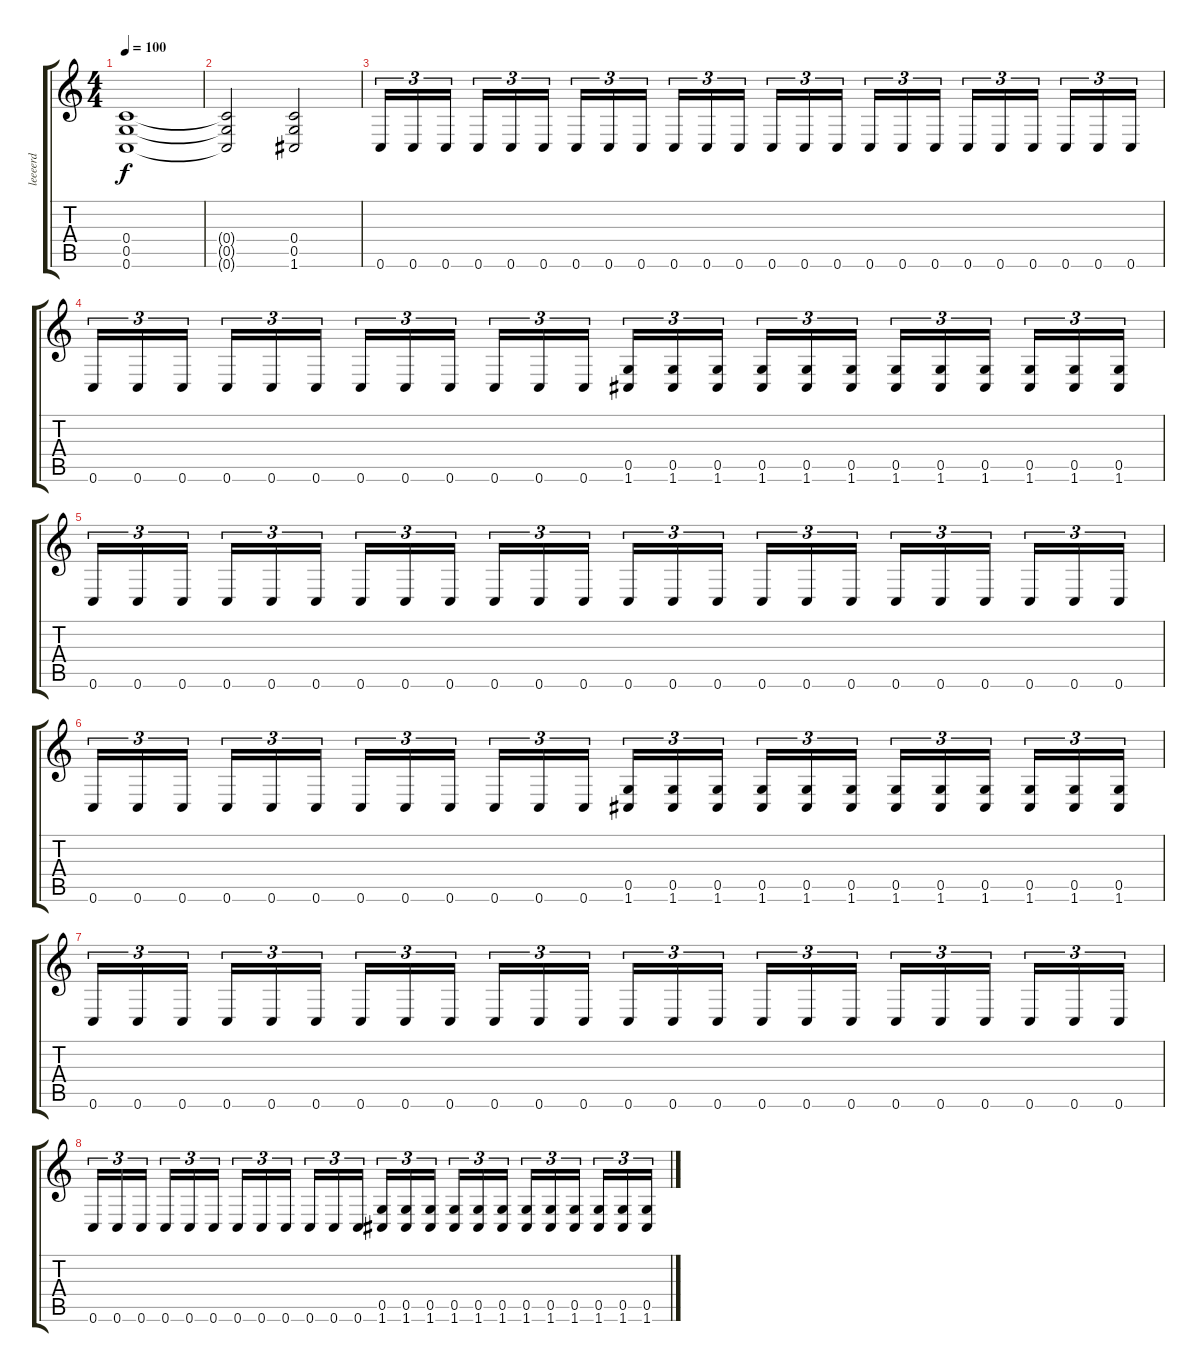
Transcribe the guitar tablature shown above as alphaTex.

\track ("leeeerd" "leeeerd") {instrument distortionguitar}
\staff {score tabs}
\tuning (D4 A3 F3 C3 G2 C2) {hide}
\ts (4 4)
\tempo 100
\clef g2
\ks c
(0.4 0.5 0.6).1{dy f} |
(0.4{t} 0.5{t} 0.6{t}).2 (0.4 0.5 1.6).2 |
0.6.16{tu (3 2)} 0.6.16{tu (3 2)} 0.6.16{tu (3 2)} 0.6.16{tu (3 2)} 0.6.16{tu (3 2)} 0.6.16{tu (3 2)} 0.6.16{tu (3 2)} 0.6.16{tu (3 2)} 0.6.16{tu (3 2)} 0.6.16{tu (3 2)} 0.6.16{tu (3 2)} 0.6.16{tu (3 2)} 0.6.16{tu (3 2)} 0.6.16{tu (3 2)} 0.6.16{tu (3 2)} 0.6.16{tu (3 2)} 0.6.16{tu (3 2)} 0.6.16{tu (3 2)} 0.6.16{tu (3 2)} 0.6.16{tu (3 2)} 0.6.16{tu (3 2)} 0.6.16{tu (3 2)} 0.6.16{tu (3 2)} 0.6.16{tu (3 2)} |
0.6.16{tu (3 2)} 0.6.16{tu (3 2)} 0.6.16{tu (3 2)} 0.6.16{tu (3 2)} 0.6.16{tu (3 2)} 0.6.16{tu (3 2)} 0.6.16{tu (3 2)} 0.6.16{tu (3 2)} 0.6.16{tu (3 2)} 0.6.16{tu (3 2)} 0.6.16{tu (3 2)} 0.6.16{tu (3 2)} (0.5 1.6).16{tu (3 2)} (0.5 1.6).16{tu (3 2)} (0.5 1.6).16{tu (3 2)} (0.5 1.6).16{tu (3 2)} (0.5 1.6).16{tu (3 2)} (0.5 1.6).16{tu (3 2)} (0.5 1.6).16{tu (3 2)} (0.5 1.6).16{tu (3 2)} (0.5 1.6).16{tu (3 2)} (0.5 1.6).16{tu (3 2)} (0.5 1.6).16{tu (3 2)} (0.5 1.6).16{tu (3 2)} |
0.6.16{tu (3 2)} 0.6.16{tu (3 2)} 0.6.16{tu (3 2)} 0.6.16{tu (3 2)} 0.6.16{tu (3 2)} 0.6.16{tu (3 2)} 0.6.16{tu (3 2)} 0.6.16{tu (3 2)} 0.6.16{tu (3 2)} 0.6.16{tu (3 2)} 0.6.16{tu (3 2)} 0.6.16{tu (3 2)} 0.6.16{tu (3 2)} 0.6.16{tu (3 2)} 0.6.16{tu (3 2)} 0.6.16{tu (3 2)} 0.6.16{tu (3 2)} 0.6.16{tu (3 2)} 0.6.16{tu (3 2)} 0.6.16{tu (3 2)} 0.6.16{tu (3 2)} 0.6.16{tu (3 2)} 0.6.16{tu (3 2)} 0.6.16{tu (3 2)} |
0.6.16{tu (3 2)} 0.6.16{tu (3 2)} 0.6.16{tu (3 2)} 0.6.16{tu (3 2)} 0.6.16{tu (3 2)} 0.6.16{tu (3 2)} 0.6.16{tu (3 2)} 0.6.16{tu (3 2)} 0.6.16{tu (3 2)} 0.6.16{tu (3 2)} 0.6.16{tu (3 2)} 0.6.16{tu (3 2)} (0.5 1.6).16{tu (3 2)} (0.5 1.6).16{tu (3 2)} (0.5 1.6).16{tu (3 2)} (0.5 1.6).16{tu (3 2)} (0.5 1.6).16{tu (3 2)} (0.5 1.6).16{tu (3 2)} (0.5 1.6).16{tu (3 2)} (0.5 1.6).16{tu (3 2)} (0.5 1.6).16{tu (3 2)} (0.5 1.6).16{tu (3 2)} (0.5 1.6).16{tu (3 2)} (0.5 1.6).16{tu (3 2)} |
0.6.16{tu (3 2)} 0.6.16{tu (3 2)} 0.6.16{tu (3 2)} 0.6.16{tu (3 2)} 0.6.16{tu (3 2)} 0.6.16{tu (3 2)} 0.6.16{tu (3 2)} 0.6.16{tu (3 2)} 0.6.16{tu (3 2)} 0.6.16{tu (3 2)} 0.6.16{tu (3 2)} 0.6.16{tu (3 2)} 0.6.16{tu (3 2)} 0.6.16{tu (3 2)} 0.6.16{tu (3 2)} 0.6.16{tu (3 2)} 0.6.16{tu (3 2)} 0.6.16{tu (3 2)} 0.6.16{tu (3 2)} 0.6.16{tu (3 2)} 0.6.16{tu (3 2)} 0.6.16{tu (3 2)} 0.6.16{tu (3 2)} 0.6.16{tu (3 2)} |
0.6.16{tu (3 2)} 0.6.16{tu (3 2)} 0.6.16{tu (3 2)} 0.6.16{tu (3 2)} 0.6.16{tu (3 2)} 0.6.16{tu (3 2)} 0.6.16{tu (3 2)} 0.6.16{tu (3 2)} 0.6.16{tu (3 2)} 0.6.16{tu (3 2)} 0.6.16{tu (3 2)} 0.6.16{tu (3 2)} (0.5 1.6).16{tu (3 2)} (0.5 1.6).16{tu (3 2)} (0.5 1.6).16{tu (3 2)} (0.5 1.6).16{tu (3 2)} (0.5 1.6).16{tu (3 2)} (0.5 1.6).16{tu (3 2)} (0.5 1.6).16{tu (3 2)} (0.5 1.6).16{tu (3 2)} (0.5 1.6).16{tu (3 2)} (0.5 1.6).16{tu (3 2)} (0.5 1.6).16{tu (3 2)} (0.5 1.6).16{tu (3 2)}
